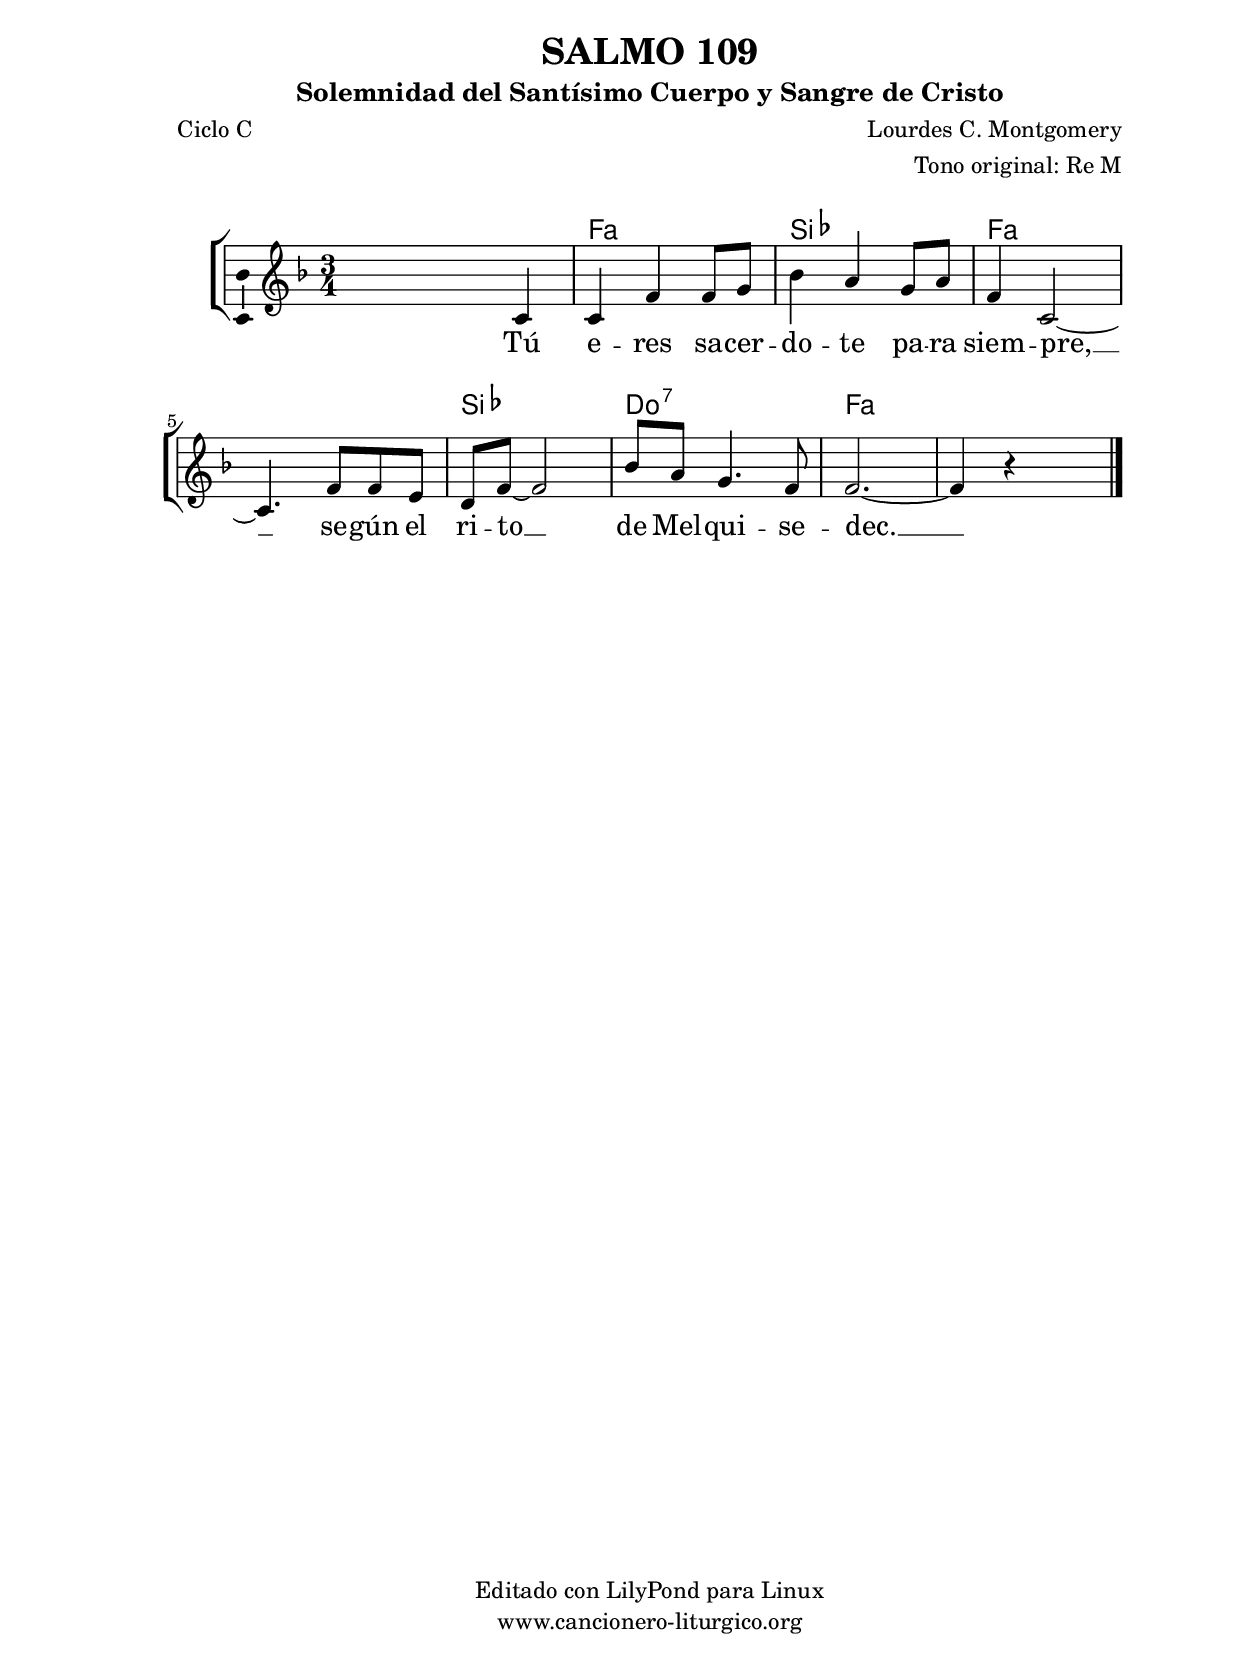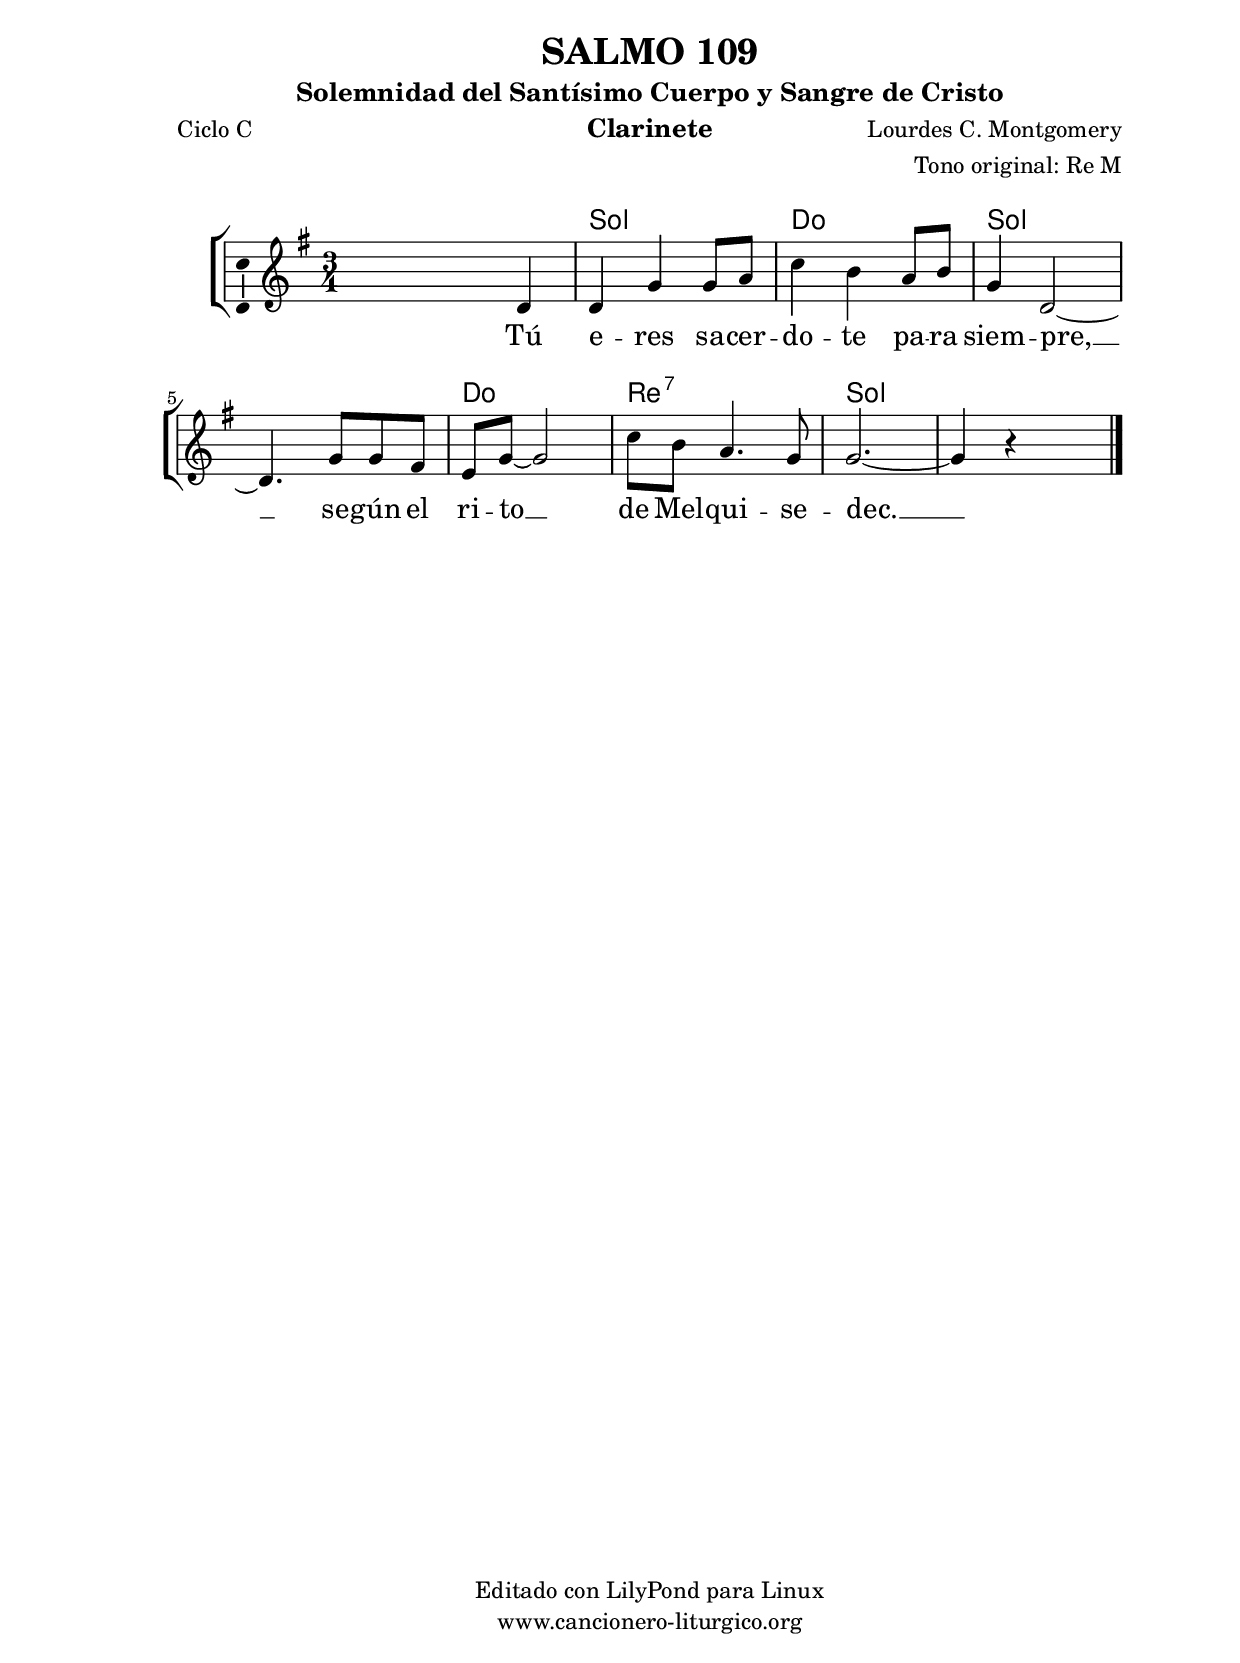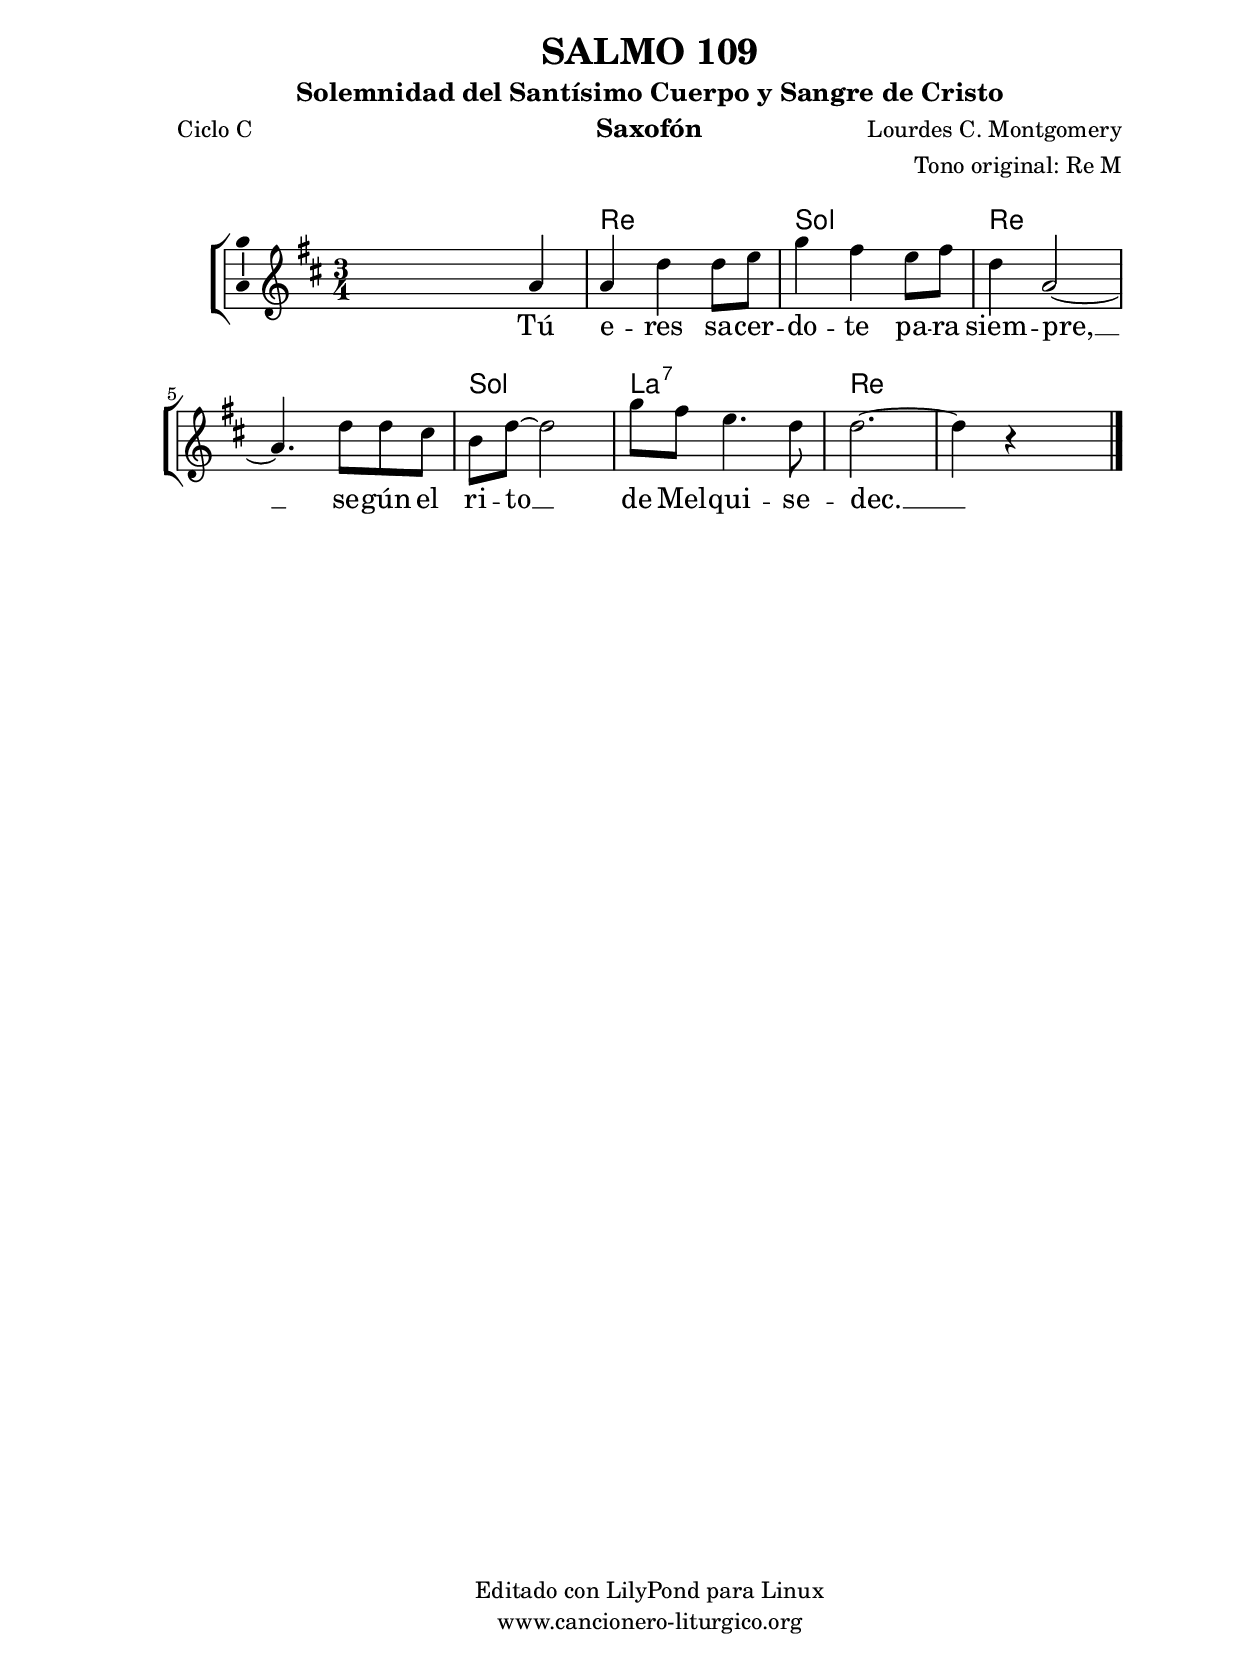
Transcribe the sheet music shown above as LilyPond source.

%
%para convertir .midi en .wav:
%timidity filename.midi -Ow -o finename.wav
%
%
%Para convertir de .wav a .mp3:
%lame -h -m j filename.wav
%
%
%para escuchar el midi:
%timidity nombrefichero.midi
%


%versión de lilypond para la que se ha escrito esta partitura:
\version "2.16.0"

	%Tamaño papel
	#(set-default-paper-size "a4")
	%Tamaño partitura
	#(set-global-staff-size 20)
	%No responde al pulsar sobre una nota
	#(ly:set-option 'point-and-click #f)

%parámetros del encabezamiento:
\header {
	title = "SALMO 109"
	subtitle = "Solemnidad del Santísimo Cuerpo y Sangre de Cristo"
	composer = "Lourdes C. Montgomery"
	poet = "Ciclo C"
	meter = ""
	arranger = "Tono original: Re M"
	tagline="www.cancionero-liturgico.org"
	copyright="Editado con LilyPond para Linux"
	}

%parámetros asociados al papel:
\paper  {
	oddHeaderMarkup = \markup {\fill-line { \on-the-fly #not-first-page \fromproperty #'header:title \on-the-fly #not-first-page \fromproperty #'header:composer }}
	evenHeaderMarkup = \markup {\fill-line { \fromproperty #'header:composer \fromproperty #'header:title }}
	#(set-paper-size "a4")
	print-page-number = ##f
	first-page-number = 1
	print-first-page-number = ##f
%	head-separation = 3.0 \cm
	top-margin = 2.0 \cm
	bottom-margin = 0.5\cm
%%%	bottom-margin = -1.0\cm
	left-margin = 3.0 \cm
	line-width = 16.0 \cm 
	indent = 8\mm
	interscoreline = 2.\mm
	between-system-space = 15\mm
%	para que las partituras no llenen la hoja:
	ragged-bottom = ##t
%	idem para la última hoja:
	ragged-last-bottom = ##f
%	para que las partituras llenen el ancho del papel:
	ragged-last = ##f
	after-title-space = 2.5 \cm
%page-count=1
%system-count=1

	%Flexible Vertical Spacing
%	markup-markup-spacing =
%	#'((basic-distance . 15) (minimum-distance . 15) (padding . 3))
	markup-system-spacing =
	#'((basic-distance . 15) (minimum-distance . 15) (padding . 3))
	system-system-spacing =
	#'((basic-distance . 15) (minimum-distance . 15) (padding . 3))
	score-system-spacing =
	#'((basic-distance . 15) (minimum-distance . 15) (padding . 5))
%	top-system-spacing = % header
%	#'((basic-distance . 8) (minimum-distance . 0) (padding . 3))
%	top-markup-spacing =
%	#'((basic-distance . 20) (minimum-distance . 20) (padding . 3))
	last-bottom-spacing = % footer
	#'((basic-distance . 5) (minimum-distance . 5) (padding . 3))
%	score-markup-spacing =
%	#'((basic-distance . 16) (minimum-distance . 13) (padding . 3))

	}


%parámetros que afectan a toda la partitura:
global =  {
	%clave de sol (G):
	\clef G
	%armadura:
	\transpose d f
	\key d \major
	\tempo 4=110
	\set Score.tempoHideNote = ##t
	}


acordes = {
	\italianChords
	\chordmode {
	\transpose d f
{

s2.
d2. g d s g a:7 d

	}
	}
}


melodia = 
	\transpose d f
{
	\relative c'{

\time 3/4
s2 a4
a4 d d8 e
g4 fis e8 fis
d4 a2~
a4. d8 d cis
b8 d~d2
g8 fis e4. d8
d2.~
d4 r4 s4

	\bar "|."
	}
	}


texto = \lyricmode {
Tú e -- res sa -- cer -- do -- te pa -- ra siem -- pre, __
se -- gún el ri -- to __ de Mel -- qui -- se -- dec. __
	}


acordesStaff = \context ChordNames = acordesStaff <<
	\set chordChanges = ##t
	\acordes
	>>


vozStaff = \context Voice = vozStaff
\with {\consists "Ambitus_engraver"}
<<
%	\set Staff.instrumentName = ""
%	\set Staff.shortInstrumentName = ""
%	\set Staff.midiInstrument = #"clarinet"
%	\set Staff.midiInstrument = #"cello"
%	\set Staff.midiInstrument = #"flute"
	\set Staff.midiInstrument = #"electric guitar (jazz)"
%	\set Staff.midiInstrument = #"english horn"
%	\set Staff.midiInstrument = #"violin"
%	\set Staff.midiInstrument = #"glockenspiel"
	\set Staff.midiMinimumVolume = #0.7
	\set Staff.midiMaximumVolume = #0.9
	\global
	\melodia
	>>


textoStaff = \context Lyrics = textoStaff <<
	\lyricsto vozStaff \texto
	>>

\book {
	\score {
		\context ChoirStaff {
			\override StaffGroup.SystemStartBracket #'collapse-height = #1
			\override Score.SystemStartBar #'collapse-height = #1
			<<
			\acordesStaff
			\vozStaff
			\textoStaff
			>>
			}
		\layout {
	    		\context {
				\Lyrics
				\override LyricText #'font-size = #2
				}
	   		 \context {
				\Score
				%fontSize = #3
				\override StaffSymbol #'staff-space = #(magstep +3)
				%\override Beam #'thickness = #0.55
				%\override SpacingSpanner #'spacing-increment = #1.0
				%\override Slur #'height-limit = #1.5
				}
			}
		}
	\score {
		\unfoldRepeats
		\context ChoirStaff {
			<<
			\acordesStaff
			\vozStaff
			>>
			}
		\midi {
	  		\context {
	  			\Score
				tempoWholesPerMinute = #(ly:make-moment 70 4)
				}
			}
		}
	}

%Partitura para clarinete
#(define output-suffix "C")
\book {
	\header{
		instrument = "Clarinete"
		}
	\score {
		\context ChoirStaff {
			\override StaffGroup.SystemStartBracket #'collapse-height = #1
			\override Score.SystemStartBar #'collapse-height = #1
\transpose c d
			<<
			\acordesStaff
			\vozStaff
			\textoStaff
			>>
			}
		\layout {
	    		\context {
				\Lyrics
				\override LyricText #'font-size = #2
				}
	   		 \context {
				\Score
				%fontSize = #3
				\override StaffSymbol #'staff-space = #(magstep +3)
				%\override Beam #'thickness = #0.55
				%\override SpacingSpanner #'spacing-increment = #1.0
				%\override Slur #'height-limit = #1.5
				}
			}
		}
	}

%Partitura para saxofón
#(define output-suffix "S")
\book {
	\header{
		instrument = "Saxofón"
		}
	\score {
		\context ChoirStaff {
			\override StaffGroup.SystemStartBracket #'collapse-height = #1
			\override Score.SystemStartBar #'collapse-height = #1
\transpose c a
			<<
			\acordesStaff
			\vozStaff
			\textoStaff
			>>
			}
		\layout {
	    		\context {
				\Lyrics
				\override LyricText #'font-size = #2
				}
	   		 \context {
				\Score
				%fontSize = #3
				\override StaffSymbol #'staff-space = #(magstep +3)
				%\override Beam #'thickness = #0.55
				%\override SpacingSpanner #'spacing-increment = #1.0
				%\override Slur #'height-limit = #1.5
				}
			}
		}
	}

